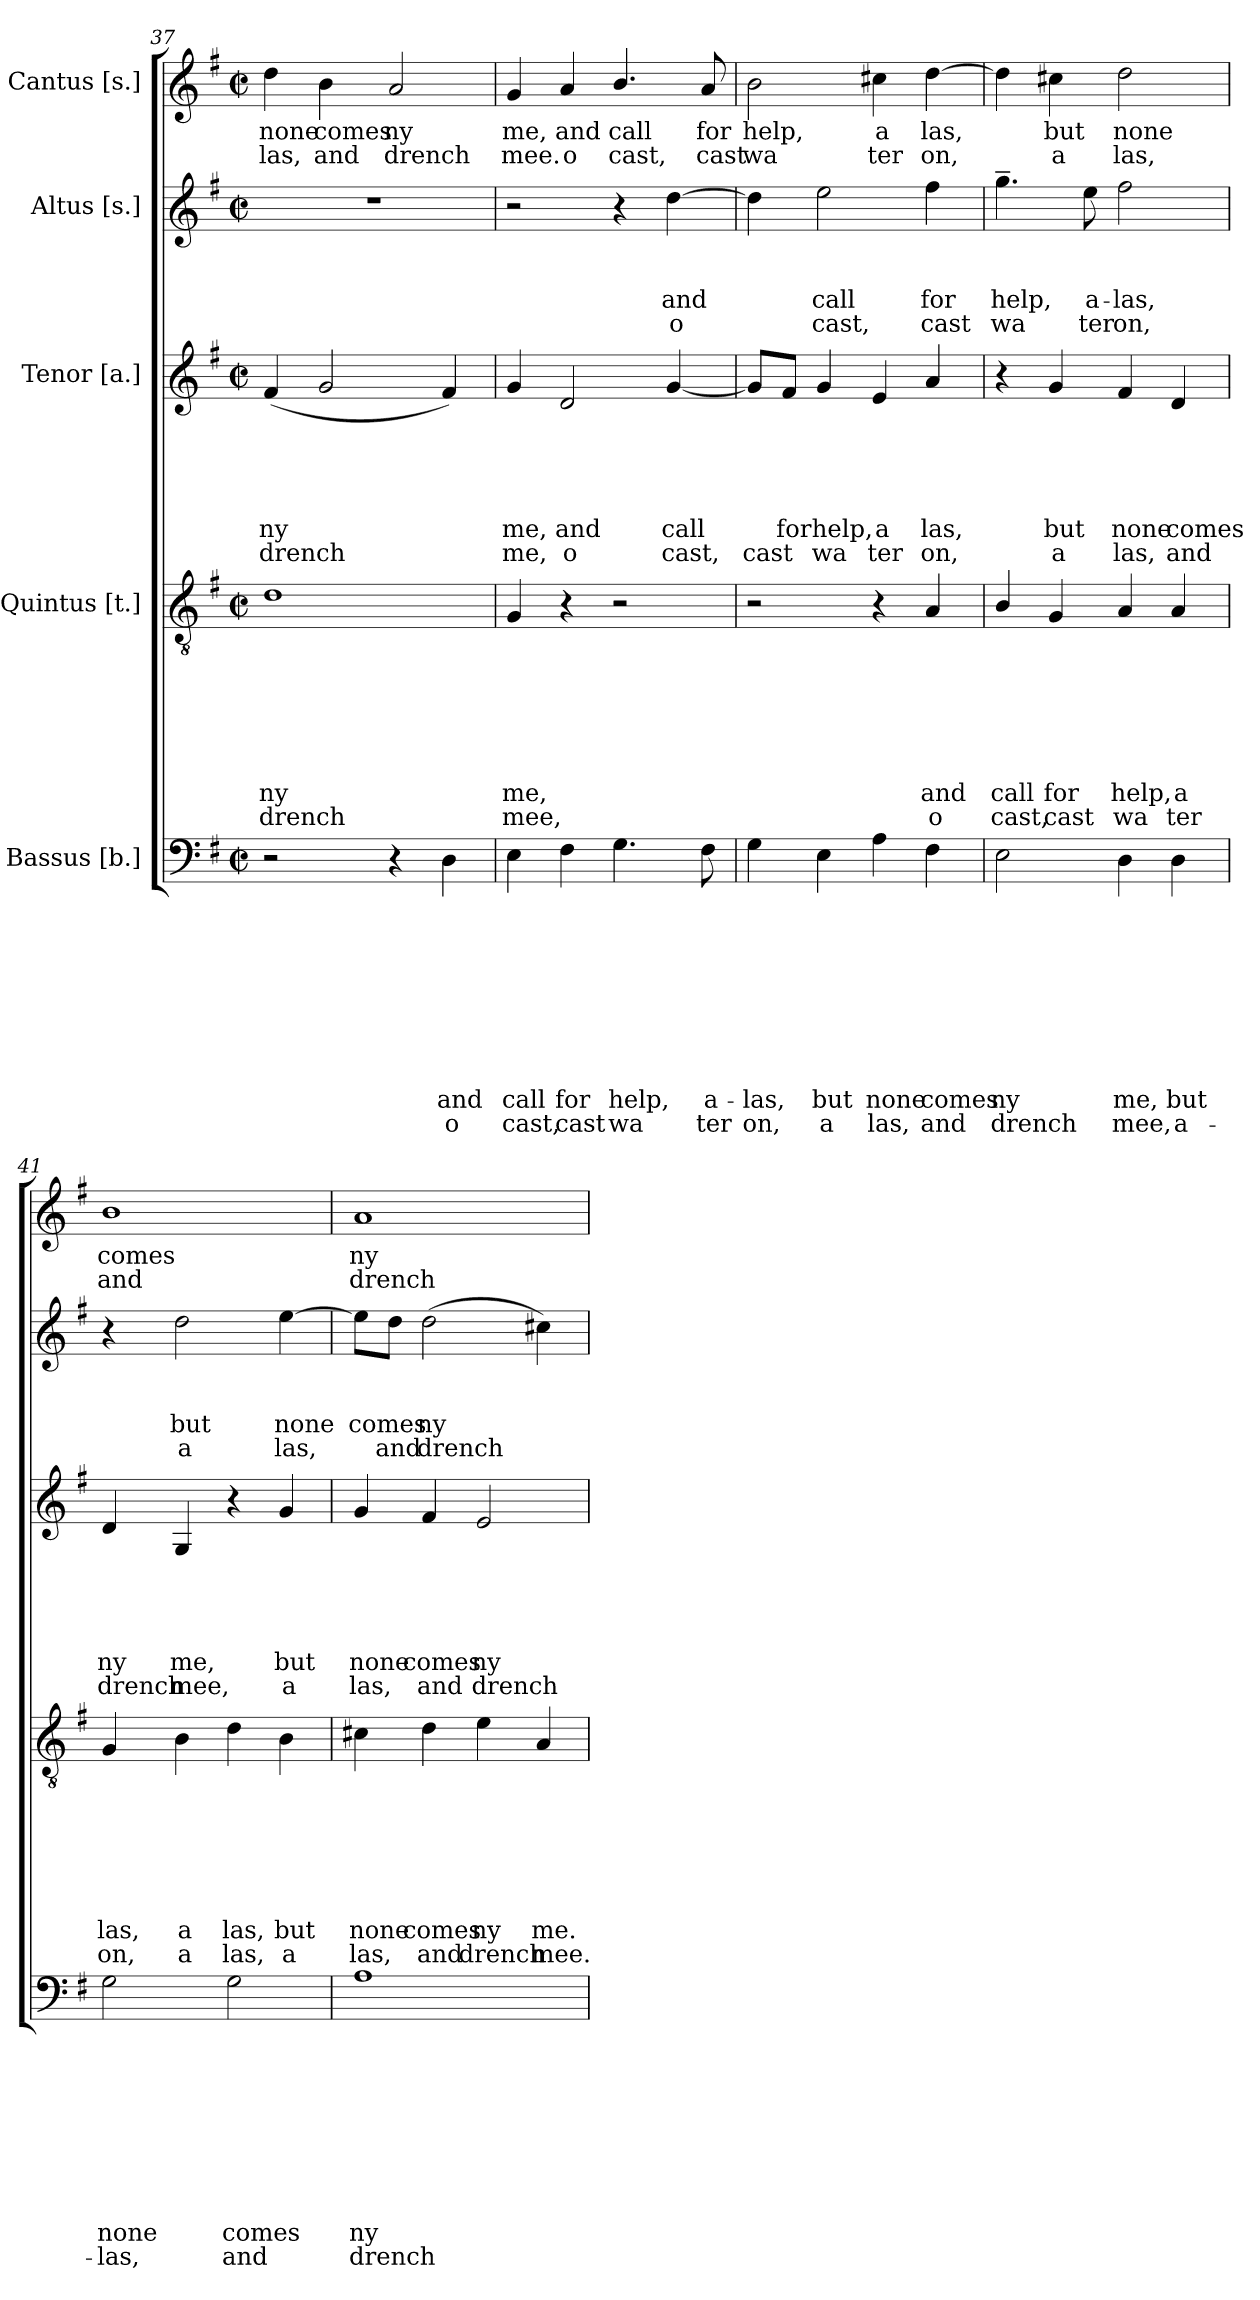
**kern	**text	**text	**text	**text	**text	**text	**text	**text	**text	**text	**kern	**text	**text	**text	**text	**text	**text	**text	**text	**kern	**text	**text	**text	**text	**text	**text	**kern	**text	**text	**text	**text	**kern	**text	**text
*part5	*part5	*part5	*part5	*part5	*part5	*part5	*part5	*part5	*part5	*part5	*part4	*part4	*part4	*part4	*part4	*part4	*part4	*part4	*part4	*part3	*part3	*part3	*part3	*part3	*part3	*part3	*part2	*part2	*part2	*part2	*part2	*part1	*part1	*part1
*staff5	*staff5	*staff5	*staff5	*staff5	*staff5	*staff5	*staff5	*staff5	*staff5	*staff5	*staff4	*staff4	*staff4	*staff4	*staff4	*staff4	*staff4	*staff4	*staff4	*staff3	*staff3	*staff3	*staff3	*staff3	*staff3	*staff3	*staff2	*staff2	*staff2	*staff2	*staff2	*staff1	*staff1	*staff1
*I"Bassus [b.]	*	*	*	*	*	*	*	*	*	*	*I"Quintus [t.]	*	*	*	*	*	*	*	*	*I"Tenor [a.]	*	*	*	*	*	*	*I"Altus [s.]	*	*	*	*	*I"Cantus [s.]	*	*
*clefF4	*	*	*	*	*	*	*	*	*	*	*clefGv2	*	*	*	*	*	*	*	*	*clefG2	*	*	*	*	*	*	*clefG2	*	*	*	*	*clefG2	*	*
*k[f#]	*	*	*	*	*	*	*	*	*	*	*k[f#]	*	*	*	*	*	*	*	*	*k[f#]	*	*	*	*	*	*	*k[f#]	*	*	*	*	*k[f#]	*	*
*G:	*	*	*	*	*	*	*	*	*	*	*G:	*	*	*	*	*	*	*	*	*G:	*	*	*	*	*	*	*G:	*	*	*	*	*G:	*	*
*M2/2	*	*	*	*	*	*	*	*	*	*	*M2/2	*	*	*	*	*	*	*	*	*M2/2	*	*	*	*	*	*	*M2/2	*	*	*	*	*M2/2	*	*
*met(c|)	*	*	*	*	*	*	*	*	*	*	*met(c|)	*	*	*	*	*	*	*	*	*met(c|)	*	*	*	*	*	*	*met(c|)	*	*	*	*	*met(c|)	*	*
=37	=37	=37	=37	=37	=37	=37	=37	=37	=37	=37	=37	=37	=37	=37	=37	=37	=37	=37	=37	=37	=37	=37	=37	=37	=37	=37	=37	=37	=37	=37	=37	=37	=37	=37
!	!	!	!	!	!	!	!	!	!	!	!	!	!	!	!	!	!	!LO:LY:b	!LO:LY:b	!	!	!	!	!	!LO:LY:b	!LO:LY:b	!	!	!	!	!	!	!LO:LY:b	!LO:LY:b
2r	.	.	.	.	.	.	.	.	.	.	1d	.	.	.	.	.	.	ny	drench	(<4f#/	.	.	.	.	ny	drench	1r	.	.	.	.	4dd\	none	las,
!	!	!	!	!	!	!	!	!	!	!	!	!	!	!	!	!	!	!	!	!	!	!	!	!	!	!	!	!	!	!	!	!	!LO:LY:b	!LO:LY:b
.	.	.	.	.	.	.	.	.	.	.	.	.	.	.	.	.	.	.	.	2g/	.	.	.	.	.	.	.	.	.	.	.	4b\	comes	and
!	!	!	!	!	!	!	!	!	!	!	!	!	!	!	!	!	!	!	!	!	!	!	!	!	!	!	!	!	!	!	!	!	!LO:LY:b	!LO:LY:b
4r	.	.	.	.	.	.	.	.	.	.	.	.	.	.	.	.	.	.	.	.	.	.	.	.	.	.	.	.	.	.	.	2a/	ny	drench
!	!	!	!	!	!	!	!	!	!LO:LY:b	!LO:LY:b	!	!	!	!	!	!	!	!	!	!	!	!	!	!	!	!	!	!	!	!	!	!	!	!
4D\	.	.	.	.	.	.	.	.	and	o	.	.	.	.	.	.	.	.	.	4f#/)	.	.	.	.	.	.	.	.	.	.	.	.	.	.
=38	=38	=38	=38	=38	=38	=38	=38	=38	=38	=38	=38	=38	=38	=38	=38	=38	=38	=38	=38	=38	=38	=38	=38	=38	=38	=38	=38	=38	=38	=38	=38	=38	=38	=38
!	!	!	!	!	!	!	!	!	!LO:LY:b	!LO:LY:b	!	!	!	!	!	!	!	!LO:LY:b	!LO:LY:b	!	!	!	!	!	!LO:LY:b	!LO:LY:b	!	!	!	!	!	!	!LO:LY:b	!LO:LY:b
4E\	.	.	.	.	.	.	.	.	call	cast,	4G/	.	.	.	.	.	.	me,	mee,	4g/	.	.	.	.	me,	me,	2r	.	.	.	.	4g/	me,	mee.
!	!	!	!	!	!	!	!	!	!LO:LY:b	!LO:LY:b	!	!	!	!	!	!	!	!	!	!	!	!	!	!	!LO:LY:b	!LO:LY:b	!	!	!	!	!	!	!LO:LY:b	!LO:LY:b
4F#\	.	.	.	.	.	.	.	.	for	cast	4r	.	.	.	.	.	.	.	.	2d/	.	.	.	.	and	o	.	.	.	.	.	4a/	and	o
!	!	!	!	!	!	!	!	!	!LO:LY:b	!LO:LY:b	!	!	!	!	!	!	!	!	!	!	!	!	!	!	!	!	!	!	!	!	!	!	!LO:LY:b	!LO:LY:b
4.G\	.	.	.	.	.	.	.	.	help,	wa	2r	.	.	.	.	.	.	.	.	.	.	.	.	.	.	.	4r	.	.	.	.	4.b/	call	cast,
!	!	!	!	!	!	!	!	!	!	!	!	!	!	!	!	!	!	!	!	!	!	!	!	!	!LO:LY:b	!LO:LY:b	!	!	!	!LO:LY:b	!LO:LY:b	!	!	!
.	.	.	.	.	.	.	.	.	.	.	.	.	.	.	.	.	.	.	.	[<4g/	.	.	.	.	call	cast,	[>4dd\	.	.	and	o	.	.	.
!	!	!	!	!	!	!	!	!	!LO:LY:b	!LO:LY:b	!	!	!	!	!	!	!	!	!	!	!	!	!	!	!	!	!	!	!	!	!	!	!LO:LY:b	!LO:LY:b
8F#\	.	.	.	.	.	.	.	.	a-	ter	.	.	.	.	.	.	.	.	.	.	.	.	.	.	.	.	.	.	.	.	.	8a/	for	cast
=39	=39	=39	=39	=39	=39	=39	=39	=39	=39	=39	=39	=39	=39	=39	=39	=39	=39	=39	=39	=39	=39	=39	=39	=39	=39	=39	=39	=39	=39	=39	=39	=39	=39	=39
!	!	!	!	!	!	!	!	!	!LO:LY:b	!LO:LY:b	!	!	!	!	!	!	!	!	!	!	!	!	!	!	!	!LO:LY:b	!	!	!	!	!	!	!LO:LY:b	!LO:LY:b
4G\	.	.	.	.	.	.	.	.	-las,	on,	2r	.	.	.	.	.	.	.	.	8g/L]	.	.	.	.	.	cast	4dd\]	.	.	.	.	2b\	help,	wa
!	!	!	!	!	!	!	!	!	!	!	!	!	!	!	!	!	!	!	!	!	!	!	!	!	!LO:LY:b	!	!	!	!	!	!	!	!	!
.	.	.	.	.	.	.	.	.	.	.	.	.	.	.	.	.	.	.	.	8f#/J	.	.	.	.	for	.	.	.	.	.	.	.	.	.
!	!	!	!	!	!	!	!	!	!LO:LY:b	!LO:LY:b	!	!	!	!	!	!	!	!	!	!	!	!	!	!	!LO:LY:b	!LO:LY:b	!	!	!	!LO:LY:b	!LO:LY:b	!	!	!
4E\	.	.	.	.	.	.	.	.	but	a	.	.	.	.	.	.	.	.	.	4g/	.	.	.	.	help,	wa	2ee\	.	.	call	cast,	.	.	.
!	!	!	!	!	!	!	!	!	!LO:LY:b	!LO:LY:b	!	!	!	!	!	!	!	!	!	!	!	!	!	!	!LO:LY:b	!LO:LY:b	!	!	!	!	!	!	!LO:LY:b	!LO:LY:b
4A\	.	.	.	.	.	.	.	.	none	las,	4r	.	.	.	.	.	.	.	.	4e/	.	.	.	.	a	ter	.	.	.	.	.	4cc#X\	a	ter
!	!	!	!	!	!	!	!	!	!LO:LY:b	!LO:LY:b	!	!	!	!	!	!	!	!LO:LY:b	!LO:LY:b	!	!	!	!	!	!LO:LY:b	!LO:LY:b	!	!	!	!LO:LY:b	!LO:LY:b	!	!LO:LY:b	!LO:LY:b
4F#\	.	.	.	.	.	.	.	.	comes	and	4A/	.	.	.	.	.	.	and	o	4a/	.	.	.	.	las,	on,	4ff#\	.	.	for	cast	[>4dd\	las,	on,
!!LO:PB:g=z
=40	=40	=40	=40	=40	=40	=40	=40	=40	=40	=40	=40	=40	=40	=40	=40	=40	=40	=40	=40	=40	=40	=40	=40	=40	=40	=40	=40	=40	=40	=40	=40	=40	=40	=40
!	!	!	!	!	!	!	!	!	!LO:LY:b	!LO:LY:b	!	!	!	!	!	!	!	!LO:LY:b	!LO:LY:b	!	!	!	!	!	!	!	!	!	!	!LO:LY:b	!LO:LY:b	!	!	!
2E\	.	.	.	.	.	.	.	.	ny	drench	4B/	.	.	.	.	.	.	call	cast,	4r	.	.	.	.	.	.	4.gg~>\	.	.	help,	wa	4dd\]	.	.
!	!	!	!	!	!	!	!	!	!	!	!	!	!	!	!	!	!	!LO:LY:b	!LO:LY:b	!	!	!	!	!	!LO:LY:b	!LO:LY:b	!	!	!	!	!	!	!LO:LY:b	!LO:LY:b
.	.	.	.	.	.	.	.	.	.	.	4G/	.	.	.	.	.	.	for	cast	4g/	.	.	.	.	but	a	.	.	.	.	.	4cc#X\	but	a
!	!	!	!	!	!	!	!	!	!	!	!	!	!	!	!	!	!	!	!	!	!	!	!	!	!	!	!	!	!	!LO:LY:b	!LO:LY:b	!	!	!
.	.	.	.	.	.	.	.	.	.	.	.	.	.	.	.	.	.	.	.	.	.	.	.	.	.	.	8ee\	.	.	a-	ter	.	.	.
!	!	!	!	!	!	!	!	!	!LO:LY:b	!LO:LY:b	!	!	!	!	!	!	!	!LO:LY:b	!LO:LY:b	!	!	!	!	!	!LO:LY:b	!LO:LY:b	!	!	!	!LO:LY:b	!LO:LY:b	!	!LO:LY:b	!LO:LY:b
4D\	.	.	.	.	.	.	.	.	me,	mee,	4A/	.	.	.	.	.	.	help,	wa	4f#/	.	.	.	.	none	las,	2ff#\	.	.	-las,	on,	2dd\	none	las,
!	!	!	!	!	!	!	!	!	!LO:LY:b	!LO:LY:b	!	!	!	!	!	!	!	!LO:LY:b	!LO:LY:b	!	!	!	!	!	!LO:LY:b	!LO:LY:b	!	!	!	!	!	!	!	!
4D\	.	.	.	.	.	.	.	.	but	a-	4A/	.	.	.	.	.	.	a	ter	4d/	.	.	.	.	comes	and	.	.	.	.	.	.	.	.
=41	=41	=41	=41	=41	=41	=41	=41	=41	=41	=41	=41	=41	=41	=41	=41	=41	=41	=41	=41	=41	=41	=41	=41	=41	=41	=41	=41	=41	=41	=41	=41	=41	=41	=41
!	!	!	!	!	!	!	!	!	!LO:LY:b	!LO:LY:b	!	!	!	!	!	!	!	!LO:LY:b	!LO:LY:b	!	!	!	!	!	!LO:LY:b	!LO:LY:b	!	!	!	!	!	!	!LO:LY:b	!LO:LY:b
2G\	.	.	.	.	.	.	.	.	none	-las,	4G/	.	.	.	.	.	.	las,	on,	4d/	.	.	.	.	ny	drench	4r	.	.	.	.	1b	comes	and
!	!	!	!	!	!	!	!	!	!	!	!	!	!	!	!	!	!	!LO:LY:b	!LO:LY:b	!	!	!	!	!	!LO:LY:b	!LO:LY:b	!	!	!	!LO:LY:b	!LO:LY:b	!	!	!
.	.	.	.	.	.	.	.	.	.	.	4B\	.	.	.	.	.	.	a	a	4G/	.	.	.	.	me,	mee,	2dd\	.	.	but	a	.	.	.
!	!	!	!	!	!	!	!	!	!LO:LY:b	!LO:LY:b	!	!	!	!	!	!	!	!LO:LY:b	!LO:LY:b	!	!	!	!	!	!	!	!	!	!	!	!	!	!	!
2G\	.	.	.	.	.	.	.	.	comes	and	4d\	.	.	.	.	.	.	las,	las,	4r	.	.	.	.	.	.	.	.	.	.	.	.	.	.
!	!	!	!	!	!	!	!	!	!	!	!	!	!	!	!	!	!	!LO:LY:b	!LO:LY:b	!	!	!	!	!	!LO:LY:b	!LO:LY:b	!	!	!	!LO:LY:b	!LO:LY:b	!	!	!
.	.	.	.	.	.	.	.	.	.	.	4B\	.	.	.	.	.	.	but	a	4g/	.	.	.	.	but	a	[>4ee\	.	.	none	las,	.	.	.
=42	=42	=42	=42	=42	=42	=42	=42	=42	=42	=42	=42	=42	=42	=42	=42	=42	=42	=42	=42	=42	=42	=42	=42	=42	=42	=42	=42	=42	=42	=42	=42	=42	=42	=42
!	!	!	!	!	!	!	!	!	!LO:LY:b	!LO:LY:b	!	!	!	!	!	!	!	!LO:LY:b	!LO:LY:b	!	!	!	!	!	!LO:LY:b	!LO:LY:b	!	!	!	!LO:LY:b	!	!	!LO:LY:b	!LO:LY:b
1A	.	.	.	.	.	.	.	.	ny	drench	4c#X\	.	.	.	.	.	.	none	las,	4g/	.	.	.	.	none	las,	8ee\L]	.	.	comes	.	1a	ny	drench
!	!	!	!	!	!	!	!	!	!	!	!	!	!	!	!	!	!	!	!	!	!	!	!	!	!	!	!	!	!	!	!LO:LY:b	!	!	!
.	.	.	.	.	.	.	.	.	.	.	.	.	.	.	.	.	.	.	.	.	.	.	.	.	.	.	8dd\J	.	.	.	and	.	.	.
!	!	!	!	!	!	!	!	!	!	!	!	!	!	!	!	!	!	!LO:LY:b	!LO:LY:b	!	!	!	!	!	!LO:LY:b	!LO:LY:b	!	!	!	!LO:LY:b	!LO:LY:b	!	!	!
.	.	.	.	.	.	.	.	.	.	.	4d\	.	.	.	.	.	.	comes	and	4f#/	.	.	.	.	comes	and	(>2dd\	.	.	ny	drench	.	.	.
!	!	!	!	!	!	!	!	!	!	!	!	!	!	!	!	!	!	!LO:LY:b	!LO:LY:b	!	!	!	!	!	!LO:LY:b	!LO:LY:b	!	!	!	!	!	!	!	!
.	.	.	.	.	.	.	.	.	.	.	4e\	.	.	.	.	.	.	ny	drench	2e/	.	.	.	.	ny	drench	.	.	.	.	.	.	.	.
!	!	!	!	!	!	!	!	!	!	!	!	!	!	!	!	!	!	!LO:LY:b	!LO:LY:b	!	!	!	!	!	!	!	!	!	!	!	!	!	!	!
.	.	.	.	.	.	.	.	.	.	.	4A/	.	.	.	.	.	.	me.	mee.	.	.	.	.	.	.	.	4cc#X\)	.	.	.	.	.	.	.
=	=	=	=	=	=	=	=	=	=	=	=	=	=	=	=	=	=	=	=	=	=	=	=	=	=	=	=	=	=	=	=	=	=	=
*-	*-	*-	*-	*-	*-	*-	*-	*-	*-	*-	*-	*-	*-	*-	*-	*-	*-	*-	*-	*-	*-	*-	*-	*-	*-	*-	*-	*-	*-	*-	*-	*-	*-	*-
